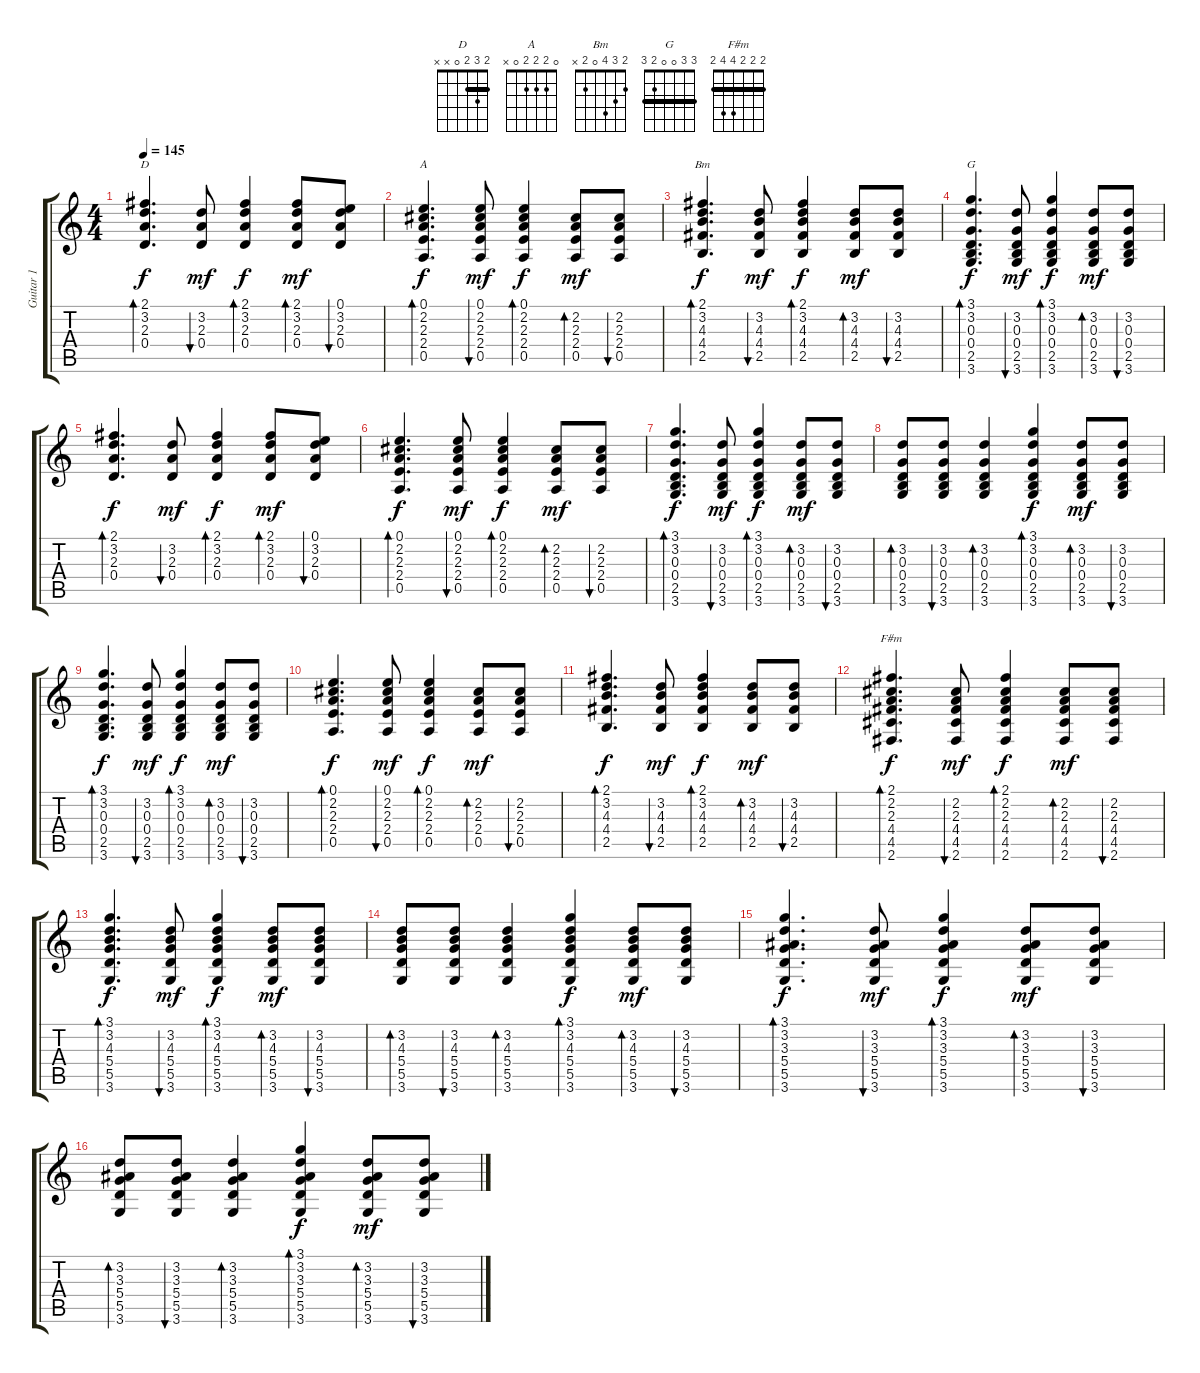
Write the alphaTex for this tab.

\track ("Guitar 1" "Guitar 1") {instrument acousticguitarsteel}
\staff {score tabs}
\tuning (E4 B3 G3 D3 A2 E2) {hide}
\chord ("D" 2 3 2 0 x x) {barre 2}
\chord ("A" 0 2 2 2 0 x)
\chord ("Bm" 2 3 4 0 2 x)
\chord ("G" 3 3 0 0 2 3) {barre 3}
\chord ("F#m" 2 2 2 4 4 2) {barre 2}
\ts (4 4)
\tempo 145
\clef g2
\ks c
(2.1 3.2 2.3 0.4).4{d bd 60 ch "D" dy f} (3.2 2.3 0.4).8{bu 60 dy mf} (2.1 3.2 2.3 0.4).4{bd 60 dy f} (2.1 3.2 2.3 0.4).8{bd 60 dy mf} (0.1 3.2 2.3 0.4).8{bu 60} |
(0.1 2.2 2.3 2.4 0.5).4{d bd 60 ch "A" dy f} (0.1 2.2 2.3 2.4 0.5).8{bu 60 dy mf} (0.1 2.2 2.3 2.4 0.5).4{bd 60 dy f} (2.2 2.3 2.4 0.5).8{bd 60 dy mf} (2.2 2.3 2.4 0.5).8{bu 60} |
(2.1 3.2 4.3 4.4 2.5).4{d bd 60 ch "Bm" dy f} (3.2 4.3 4.4 2.5).8{bu 60 dy mf} (2.1 3.2 4.3 4.4 2.5).4{bd 60 dy f} (3.2 4.3 4.4 2.5).8{bd 60 dy mf} (3.2 4.3 4.4 2.5).8{bu 60} |
(3.1 3.2 0.3 0.4 2.5 3.6).4{d bd 60 ch "G" dy f} (3.2 0.3 0.4 2.5 3.6).8{bu 60 dy mf} (3.1 3.2 0.3 0.4 2.5 3.6).4{bd 60 dy f} (3.2 0.3 0.4 2.5 3.6).8{bd 60 dy mf} (3.2 0.3 0.4 2.5 3.6).8{bu 60} |
(2.1 3.2 2.3 0.4).4{d bd 60 dy f} (3.2 2.3 0.4).8{bu 60 dy mf} (2.1 3.2 2.3 0.4).4{bd 60 dy f} (2.1 3.2 2.3 0.4).8{bd 60 dy mf} (0.1 3.2 2.3 0.4).8{bu 60} |
(0.1 2.2 2.3 2.4 0.5).4{d bd 60 dy f} (0.1 2.2 2.3 2.4 0.5).8{bu 60 dy mf} (0.1 2.2 2.3 2.4 0.5).4{bd 60 dy f} (2.2 2.3 2.4 0.5).8{bd 60 dy mf} (2.2 2.3 2.4 0.5).8{bu 60} |
(3.1 3.2 0.3 0.4 2.5 3.6).4{d bd 60 dy f} (3.2 0.3 0.4 2.5 3.6).8{bu 60 dy mf} (3.1 3.2 0.3 0.4 2.5 3.6).4{bd 60 dy f} (3.2 0.3 0.4 2.5 3.6).8{bd 60 dy mf} (3.2 0.3 0.4 2.5 3.6).8{bu 60} |
(3.2 0.3 0.4 2.5 3.6).8{bd 60} (3.2 0.3 0.4 2.5 3.6).8{bu 60} (3.2 0.3 0.4 2.5 3.6).4{bd 60} (3.1 3.2 0.3 0.4 2.5 3.6).4{bd 60 dy f} (3.2 0.3 0.4 2.5 3.6).8{bd 60 dy mf} (3.2 0.3 0.4 2.5 3.6).8{bu 60} |
(3.1 3.2 0.3 0.4 2.5 3.6).4{d bd 60 dy f} (3.2 0.3 0.4 2.5 3.6).8{bu 60 dy mf} (3.1 3.2 0.3 0.4 2.5 3.6).4{bd 60 dy f} (3.2 0.3 0.4 2.5 3.6).8{bd 60 dy mf} (3.2 0.3 0.4 2.5 3.6).8{bu 60} |
(0.1 2.2 2.3 2.4 0.5).4{d bd 60 dy f} (0.1 2.2 2.3 2.4 0.5).8{bu 60 dy mf} (0.1 2.2 2.3 2.4 0.5).4{bd 60 dy f} (2.2 2.3 2.4 0.5).8{bd 60 dy mf} (2.2 2.3 2.4 0.5).8{bu 60} |
(2.1 3.2 4.3 4.4 2.5).4{d bd 60 dy f} (3.2 4.3 4.4 2.5).8{bu 60 dy mf} (2.1 3.2 4.3 4.4 2.5).4{bd 60 dy f} (3.2 4.3 4.4 2.5).8{bd 60 dy mf} (3.2 4.3 4.4 2.5).8{bu 60} |
(2.1 2.2 2.3 4.4 4.5 2.6).4{d bd 60 ch "F#m" dy f} (2.2 2.3 4.4 4.5 2.6).8{bu 60 dy mf} (2.1 2.2 2.3 4.4 4.5 2.6).4{bd 60 dy f} (2.2 2.3 4.4 4.5 2.6).8{bd 60 dy mf} (2.2 2.3 4.4 4.5 2.6).8{bu 60} |
(3.1 3.2 4.3 5.4 5.5 3.6).4{d bd 60 dy f} (3.2 4.3 5.4 5.5 3.6).8{bu 60 dy mf} (3.1 3.2 4.3 5.4 5.5 3.6).4{bd 60 dy f} (3.2 4.3 5.4 5.5 3.6).8{bd 60 dy mf} (3.2 4.3 5.4 5.5 3.6).8{bu 60} |
(3.2 4.3 5.4 5.5 3.6).8{bd 60} (3.2 4.3 5.4 5.5 3.6).8{bu 60} (3.2 4.3 5.4 5.5 3.6).4{bd 60} (3.1 3.2 4.3 5.4 5.5 3.6).4{bd 60 dy f} (3.2 4.3 5.4 5.5 3.6).8{bd 60 dy mf} (3.2 4.3 5.4 5.5 3.6).8{bu 60} |
(3.1 3.2 3.3 5.4 5.5 3.6).4{d bd 60 dy f} (3.2 3.3 5.4 5.5 3.6).8{bu 60 dy mf} (3.1 3.2 3.3 5.4 5.5 3.6).4{bd 60 dy f} (3.2 3.3 5.4 5.5 3.6).8{bd 60 dy mf} (3.2 3.3 5.4 5.5 3.6).8{bu 60} |
(3.2 3.3 5.4 5.5 3.6).8{bd 60} (3.2 3.3 5.4 5.5 3.6).8{bu 60} (3.2 3.3 5.4 5.5 3.6).4{bd 60} (3.1 3.2 3.3 5.4 5.5 3.6).4{bd 60 dy f} (3.2 3.3 5.4 5.5 3.6).8{bd 60 dy mf} (3.2 3.3 5.4 5.5 3.6).8{bu 60}
